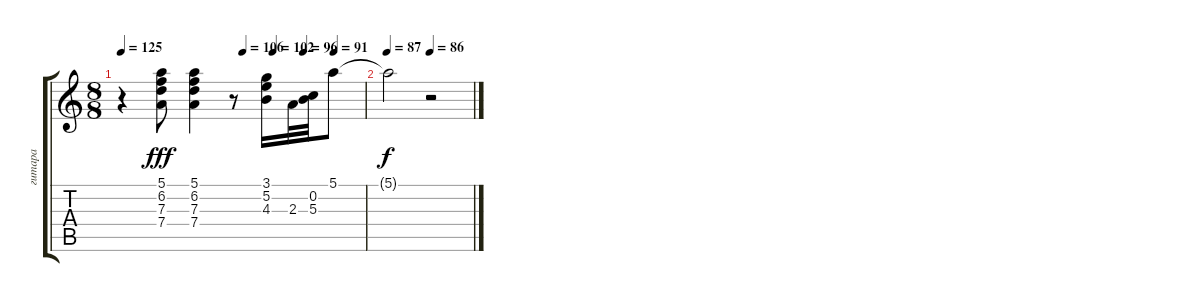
\track ("гитара" "гитара") {instrument acousticguitarsteel}
\staff {score tabs}
\tuning (E4 B3 G3 D3 A2 E2) {hide}
\ts (8 8)
\tempo 125
\tempo (106 0.5)
\tempo (102 0.625)
\tempo (96 0.75)
\tempo (91 0.875)
\clef g2
\ks c
r.4{dy fff} (5.1 6.2 7.3 7.4).8 (5.1 6.2 7.3 7.4).4 r.8 (3.1 5.2 4.3).16 2.3.32 (0.2 5.3).32 5.1.8 |
\tempo 87
\tempo (86 0.5)
5.1{t}.2{dy f} r.2
